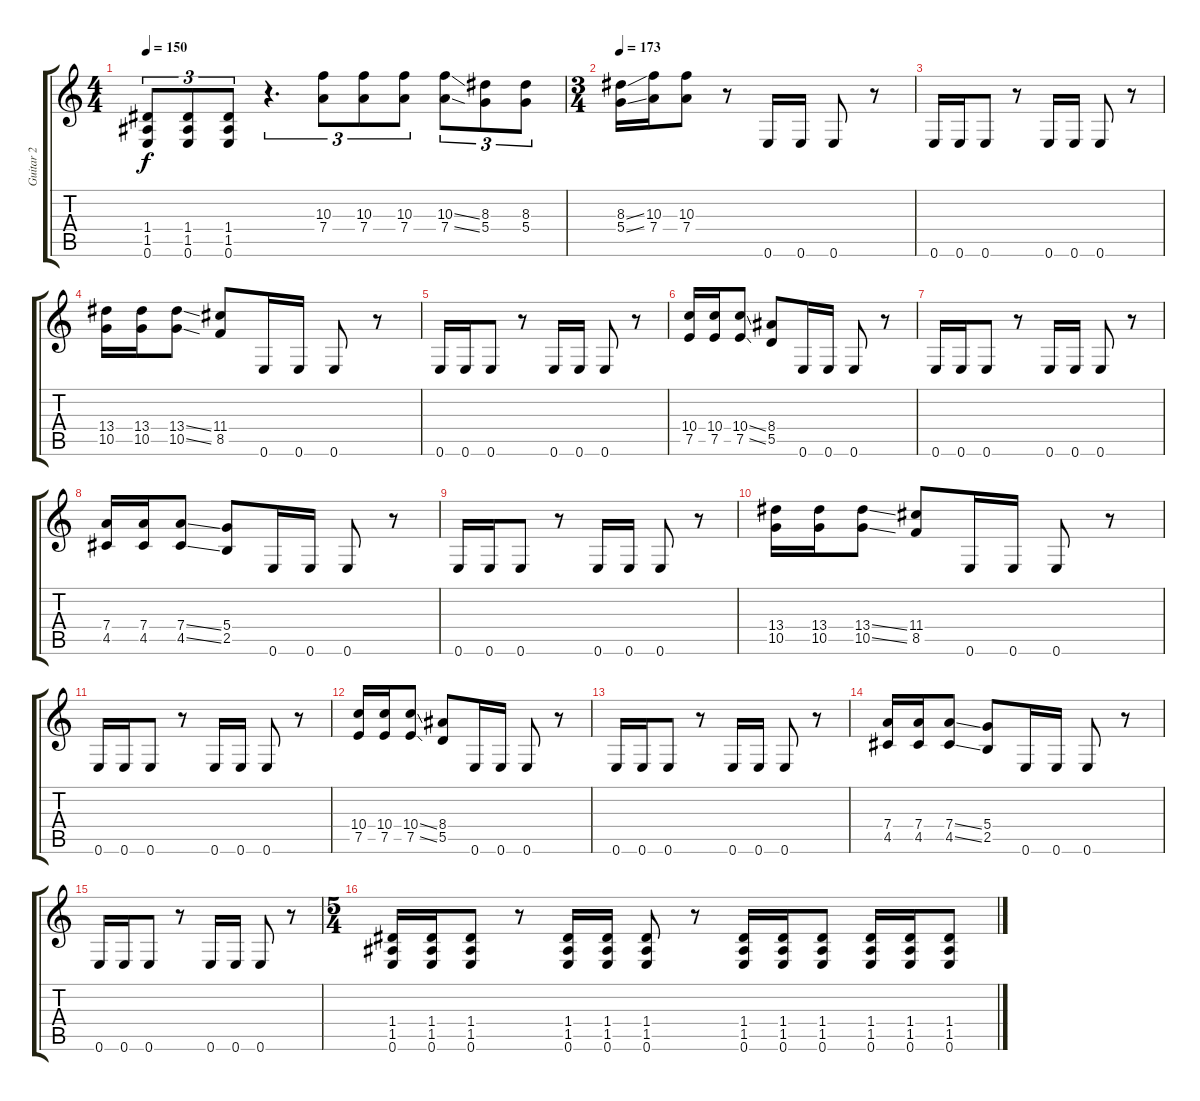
\track ("Guitar 2" "Guitar 2") {instrument distortionguitar}
\staff {score tabs}
\tuning (E4 B3 G3 D3 A2 E2) {hide}
\ts (4 4)
\tempo 150
\clef g2
\ks c
(1.4 1.5 0.6).8{tu (3 2) dy f} (1.4 1.5 0.6).8{tu (3 2)} (1.4 1.5 0.6).8{tu (3 2)} r.4{d tu (3 2)} (10.3 7.4).8{tu (3 2)} (10.3 7.4).8{tu (3 2)} (10.3 7.4).8{tu (3 2)} (10.3{ss} 7.4{ss}).8{tu (3 2)} (8.3 5.4).8{tu (3 2)} (8.3 5.4).8{tu (3 2)} |
\ts (3 4)
\tempo 173
(8.3{ss} 5.4{ss}).16 (10.3 7.4).16 (10.3 7.4).8 r.8 0.6.16 0.6.16 0.6.8 r.8 |
0.6.16 0.6.16 0.6.8 r.8 0.6.16 0.6.16 0.6.8 r.8 |
(13.4 10.5).16 (13.4 10.5).16 (13.4{ss} 10.5{ss}).8 (11.4 8.5).8 0.6.16 0.6.16 0.6.8 r.8 |
0.6.16 0.6.16 0.6.8 r.8 0.6.16 0.6.16 0.6.8 r.8 |
(10.4 7.5).16 (10.4 7.5).16 (10.4{ss} 7.5{ss}).8 (8.4 5.5).8 0.6.16 0.6.16 0.6.8 r.8 |
0.6.16 0.6.16 0.6.8 r.8 0.6.16 0.6.16 0.6.8 r.8 |
(7.4 4.5).16 (7.4 4.5).16 (7.4{ss} 4.5{ss}).8 (5.4 2.5).8 0.6.16 0.6.16 0.6.8 r.8 |
0.6.16 0.6.16 0.6.8 r.8 0.6.16 0.6.16 0.6.8 r.8 |
(13.4 10.5).16 (13.4 10.5).16 (13.4{ss} 10.5{ss}).8 (11.4 8.5).8 0.6.16 0.6.16 0.6.8 r.8 |
0.6.16 0.6.16 0.6.8 r.8 0.6.16 0.6.16 0.6.8 r.8 |
(10.4 7.5).16 (10.4 7.5).16 (10.4{ss} 7.5{ss}).8 (8.4 5.5).8 0.6.16 0.6.16 0.6.8 r.8 |
0.6.16 0.6.16 0.6.8 r.8 0.6.16 0.6.16 0.6.8 r.8 |
(7.4 4.5).16 (7.4 4.5).16 (7.4{ss} 4.5{ss}).8 (5.4 2.5).8 0.6.16 0.6.16 0.6.8 r.8 |
0.6.16 0.6.16 0.6.8 r.8 0.6.16 0.6.16 0.6.8 r.8 |
\ts (5 4)
(1.4 1.5 0.6).16 (1.4 1.5 0.6).16 (1.4 1.5 0.6).8 r.8 (1.4 1.5 0.6).16 (1.4 1.5 0.6).16 (1.4 1.5 0.6).8 r.8 (1.4 1.5 0.6).16 (1.4 1.5 0.6).16 (1.4 1.5 0.6).8 (1.4 1.5 0.6).16 (1.4 1.5 0.6).16 (1.4 1.5 0.6).8
